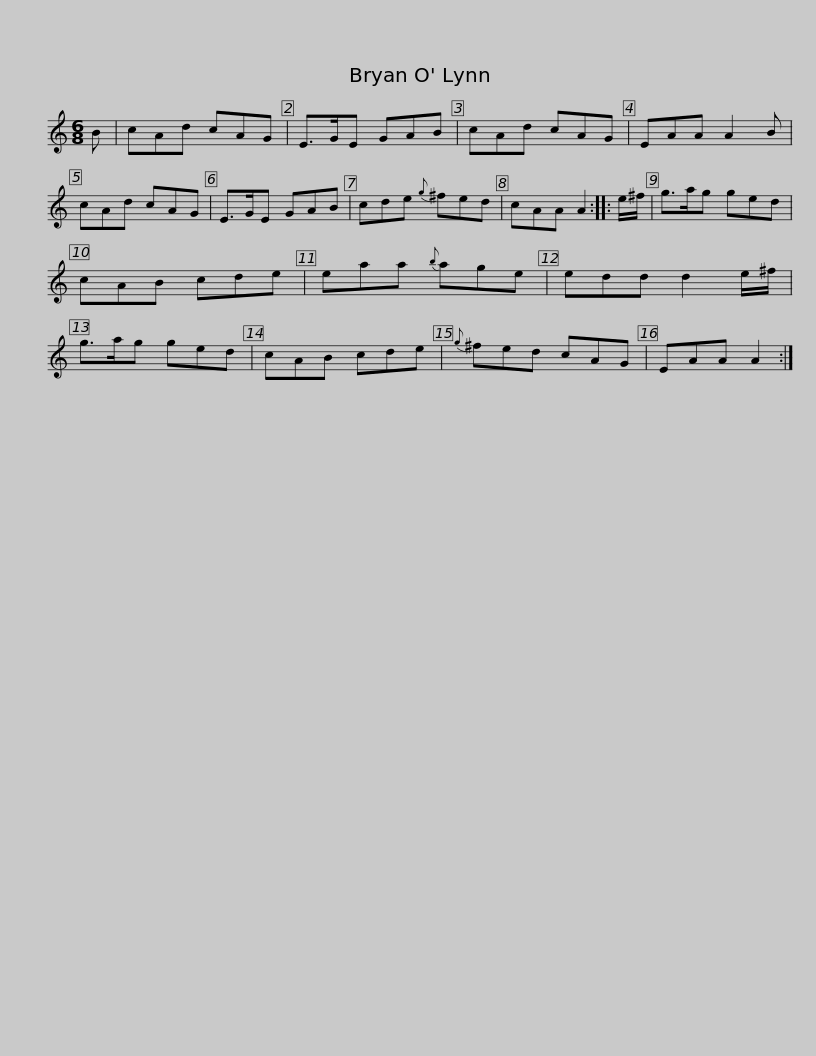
X:1
L:1/8
M:6/8
I:linebreak $
K:C
V:1 treble
V:1
 B | cAd cAG | E>GE GAB | cAd cAG | EAA A2 B | %5
 cAd cAG | E>GE GAB | cde{g} ^fed |$ cAA A2 :: e/^f/ | %10
 g>ag ged | cAB cde | eaa{b} age | edd d2 e/^f/ | g>ag ged |$ %15
 cAB cde |{g} ^fed cAG | EAA A2 :| %18
